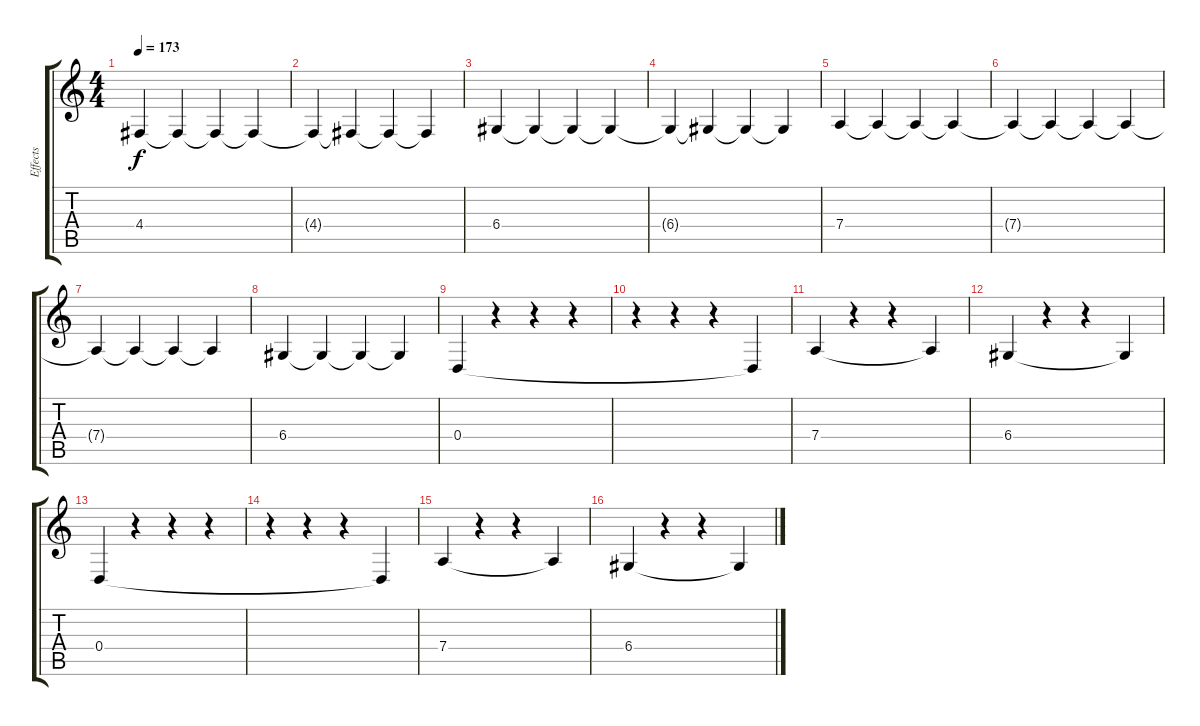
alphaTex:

\track ("Effects" "Effects") {instrument synthstrings1}
\staff {score tabs}
\tuning (E4 B3 G3 D3 A2 E2) {hide}
\ts (4 4)
\tempo 173
\clef g2
\ks c
4.4.4{dy f} 4.4{t}.4 4.4{t}.4 4.4{t}.4 |
4.4{t}.4 4.4{t}.4 4.4{t}.4 4.4{t}.4 |
6.4.4 6.4{t}.4 6.4{t}.4 6.4{t}.4 |
6.4{t}.4 6.4{t}.4 6.4{t}.4 6.4{t}.4 |
7.4.4 7.4{t}.4 7.4{t}.4 7.4{t}.4 |
7.4{t}.4 7.4{t}.4 7.4{t}.4 7.4{t}.4 |
7.4{t}.4 7.4{t}.4 7.4{t}.4 7.4{t}.4 |
6.4.4 6.4{t}.4 6.4{t}.4 6.4{t}.4 |
0.4.4 r.4 r.4 r.4 |
r.4 r.4 r.4 0.4{t}.4 |
7.4.4 r.4 r.4 7.4{t}.4 |
6.4.4 r.4 r.4 6.4{t}.4 |
0.4.4 r.4 r.4 r.4 |
r.4 r.4 r.4 0.4{t}.4 |
7.4.4 r.4 r.4 7.4{t}.4 |
6.4.4 r.4 r.4 6.4{t}.4
